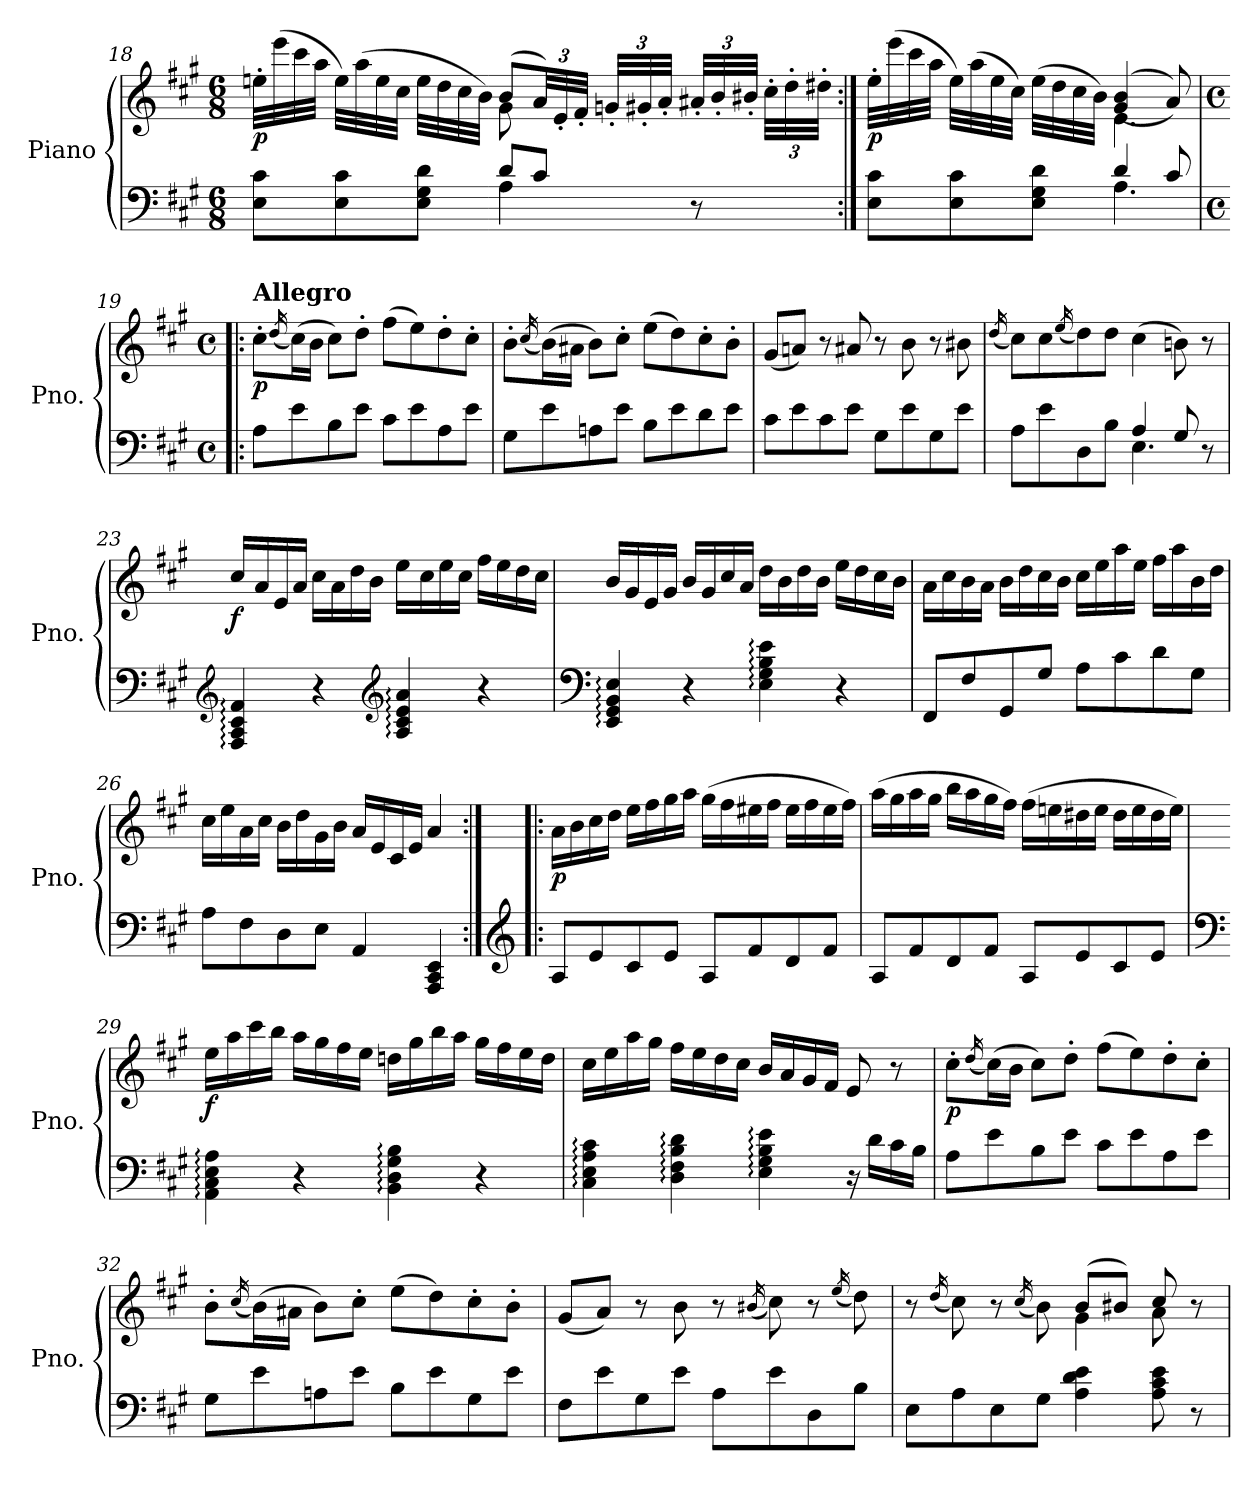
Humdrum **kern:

**kern	**kern	**dynam
*part1	*part1	*part1
*staff2	*staff1	*staff1/2
*I"Piano	*	*
*I'Pno.	*	*
*clefF4	*clefG2	*
*k[f#c#g#]	*k[f#c#g#]	*
*M6/8	*M6/8	*
=18	=18	=18
*^	*^	*
!	!	!	!	!LO:DY:b
8E\ 8c#\L	4.ryy	32een'\LLL	4.ryy	p
.	.	(>32eee\	.	.
.	.	32ccc#\	.	.
.	.	32aa\JJJ	.	.
8E\ 8c#\	.	32ee\LLL)	.	.
.	.	(>32aa\	.	.
.	.	32ee\	.	.
.	.	32cc#\JJJ	.	.
8E\ 8G#\ 8d\J	.	32ee\LLL	.	.
.	.	32dd\	.	.
.	.	32cc#\	.	.
.	.	32b\JJJ)	.	.
8d/L	4A\	(>8b/L	8g#\	.
*	*	*Xbrackettup	*	*
8c#/J	.	48a/LL)	4ryy	.
.	.	48e'/	.	.
.	.	48f#'/JJJ	.	.
.	.	48gn'/LLL	.	.
.	.	48g#X'/	.	.
.	.	48a'/JJJ	.	.
8r	8ryy	48a#X'/LLL	.	.
.	.	48b'/	.	.
.	.	48b#X'/JJJ	.	.
.	.	48cc#'\LLL	.	.
.	.	48dd'\	.	.
.	.	48dd#X'\JJJ	.	.
=18X2:|!	=18X2:|!	=18X2:|!	=18X2:|!	=18X2:|!
!	!	!	!	!LO:DY:b
8E\ 8c#\L	4.ryy	32ee'\LLL	4.ryy	p
.	.	(>32eee\	.	.
.	.	32ccc#\	.	.
.	.	32aa\JJJ	.	.
8E\ 8c#\	.	32ee\LLL)	.	.
.	.	(>32aa\	.	.
.	.	32ee\	.	.
.	.	32cc#\JJJ)	.	.
8E\ 8G#\ 8d\J	.	(>32ee\LLL	.	.
.	.	32dd\	.	.
.	.	32cc#\	.	.
.	.	32b\JJJ)	.	.
4d/	4.A\	(<(>4g#/ 4b/	4.e\	.
8c#/	.	8a/))	.	.
*v	*v	*	*	*
*	*v	*v	*
=19!|:	=19!|:	=19!|:
!!LO:REH:place=s1:a:B:fs=14:t=Var. VI.
*M4/4	*M4/4	*
*met(c)	*met(c)	*
*	*MM116	*
!	!LO:TX:a:B:t=Allegro	!
!	!	!LO:DY:b
8A\L	8cc#'\L	p
.	(<16qdd/	.
8e\	(>16cc#\L)	.
.	16b\JJ	.
8B\	8cc#\L)	.
8e\J	8dd'\J	.
8c#\L	(>8ff#\L	.
8e\	8ee\)	.
8A\	8dd'\	.
8e\J	8cc#'\J	.
=20	=20	=20
8G#\L	8b'\L	.
.	(<16qcc#/	.
8e\	(>16b\L)	.
.	16a#X\JJ	.
8An\	8b\L)	.
8e\J	8cc#'\J	.
8B\L	(>8ee\L	.
8e\	8dd\)	.
8d\	8cc#'\	.
8e\J	8b'\J	.
=21	=21	=21
8c#\L	(<8g#/L	.
8e\	8an/J)	.
8c#\	8r	.
8e\J	8a#X/	.
8G#\L	8r	.
8e\	8b\	.
8G#\	8r	.
8e\J	8b#X\	.
=22	=22	=22
.	(<16qdd/	.
*^	*	*
8A\L	2ryy	8cc#\L)	.
8e\	.	8cc#\	.
.	.	(<16qee/	.
8D\	.	8dd\)	.
8B\J	.	8dd\J	.
4A/	4.E\	(>4cc#\	.
8G#/	.	8bn\)	.
8r	8ryy	8r	.
=23	=23	=23	=23
!	!	!	!LO:DY:b
*v	*v	*	*
4AAA/: 4CC#/: 4EE/: 4AA/:	16cc#/LL	f
.	16a/	.
.	16e/	.
.	16a/JJ	.
4r	16cc#\LL	.
.	16a\	.
.	16dd\	.
.	16b\JJ	.
*clefG2	*	*
4A/: 4c#/: 4e/: 4a/:	16ee\LL	.
.	16cc#\	.
.	16ee\	.
.	16cc#\JJ	.
4r	16ff#\LL	.
.	16ee\	.
.	16dd\	.
.	16cc#\JJ	.
=24	=24	=24
*clefF4	*	*
4EE/: 4GG#/: 4BB/: 4E/:	16b/LL	.
.	16g#/	.
.	16e/	.
.	16g#/JJ	.
4r	16b/LL	.
.	16g#/	.
.	16cc#/	.
.	16a/JJ	.
4E\: 4G#\: 4B\: 4e\:	16dd\LL	.
.	16b\	.
.	16dd\	.
.	16b\JJ	.
4r	16ee\LL	.
.	16dd\	.
.	16cc#\	.
.	16b\JJ	.
=25	=25	=25
8FF#/L	16a\LL	.
.	16cc#\	.
8F#/	16b\	.
.	16a\JJ	.
8GG#/	16b\LL	.
.	16dd\	.
8G#/J	16cc#\	.
.	16b\JJ	.
8A\L	16cc#\LL	.
.	16ee\	.
8c#\	16aa\	.
.	16ee\JJ	.
8d\	16ff#\LL	.
.	16aa\	.
8G#\J	16b\	.
.	16dd\JJ	.
=26	=26	=26
8A\L	16cc#\LL	.
.	16ee\	.
8F#\	16a\	.
.	16cc#\JJ	.
8D\	16b\LL	.
.	16dd\	.
8E\J	16g#\	.
.	16b\JJ	.
4AA/	16a/LL	.
.	16e/	.
.	16c#/	.
.	16e/JJ	.
4AAA/ 4CC#/ 4EE/	4a/	.
=27:|!|:	=27:|!|:	=27:|!|:
*clefG2	*	*
!	!	!LO:DY:b
8A/L	16a\LL	p
.	16b\	.
8e/	16cc#\	.
.	16dd\JJ	.
8c#/	16ee\LL	.
.	16ff#\	.
8e/J	16gg#\	.
.	16aa\JJ	.
8A/L	(>16gg#\LL	.
.	16ff#\	.
8f#/	16ee#X\	.
.	16ff#\JJ	.
8d/	16ee#\LL	.
.	16ff#\	.
8f#/J	16ee#\	.
.	16ff#\JJ)	.
=28	=28	=28
8A/L	(>16aa\LL	.
.	16gg#\	.
8f#/	16aa\	.
.	16gg#\JJ	.
8d/	16bb\LL	.
.	16aa\	.
8f#/J	16gg#\	.
.	16ff#\JJ)	.
8A/L	(>16ff#\LL	.
.	16een\	.
8e/	16dd#X\	.
.	16ee\JJ	.
8c#/	16dd#\LL	.
.	16ee\	.
8e/J	16dd#\	.
.	16ee\JJ)	.
=29	=29	=29
*clefF4	*	*
!	!	!LO:DY:b
4AA\: 4C#\: 4E\: 4A\:	16ee\LL	f
.	16aa\	.
.	16ccc#\	.
.	16bb\JJ	.
4r	16aa\LL	.
.	16gg#\	.
.	16ff#\	.
.	16ee\JJ	.
4BB\: 4D\: 4G#\: 4B\:	16ddn\LL	.
.	16gg#\	.
.	16bb\	.
.	16aa\JJ	.
4r	16gg#\LL	.
.	16ff#\	.
.	16ee\	.
.	16dd\JJ	.
=30	=30	=30
4C#\: 4E\: 4A\: 4c#\:	16cc#\LL	.
.	16ee\	.
.	16aa\	.
.	16gg#\JJ	.
4D\: 4F#\: 4B\: 4d\:	16ff#\LL	.
.	16ee\	.
.	16dd\	.
.	16cc#\JJ	.
4E\: 4G#\: 4B\: 4e\:	16b/LL	.
.	16a/	.
.	16g#/	.
.	16f#/JJ	.
16r	8e/	.
16d\LL	.	.
16c#\	8r	.
16B\JJ	.	.
=31	=31	=31
!	!	!LO:DY:b
8A\L	8cc#'\L	p
.	(<16qdd/	.
8e\	(>16cc#\L)	.
.	16b\JJ	.
8B\	8cc#\L)	.
8e\J	8dd'\J	.
8c#\L	(>8ff#\L	.
8e\	8ee\)	.
8A\	8dd'\	.
8e\J	8cc#'\J	.
=32	=32	=32
8G#\L	8b'\L	.
.	(<16qcc#/	.
8e\	(>16b\L)	.
.	16a#X\JJ	.
8An\	8b\L)	.
8e\J	8cc#'\J	.
8B\L	(>8ee\L	.
8e\	8dd\)	.
8G#\	8cc#'\	.
8e\J	8b'\J	.
=33	=33	=33
8F#\L	(<8g#/L	.
8e\	8a/J)	.
8G#\	8r	.
8e\J	8b\	.
8A\L	8r	.
.	(<16qb#X/	.
8e\	8cc#\)	.
8D\	8r	.
.	(<16qee/	.
8B\J	8dd\)	.
=34	=34	=34
*	*^	*
8E\L	8r	2ryy	.
.	(<16qdd/	.	.
8A\	8cc#\)	.	.
8E\	8r	.	.
.	(<16qcc#/	.	.
8G#\J	8b\)	.	.
4A\ 4d\ 4e\	(>8b/L	4g#\	.
.	8b#X/J)	.	.
8A\ 8c#\ 8e\	8cc#/	8a\	.
8r	8r	8ryy	.
*	*v	*v	*
=	=	=
*-	*-	*-
